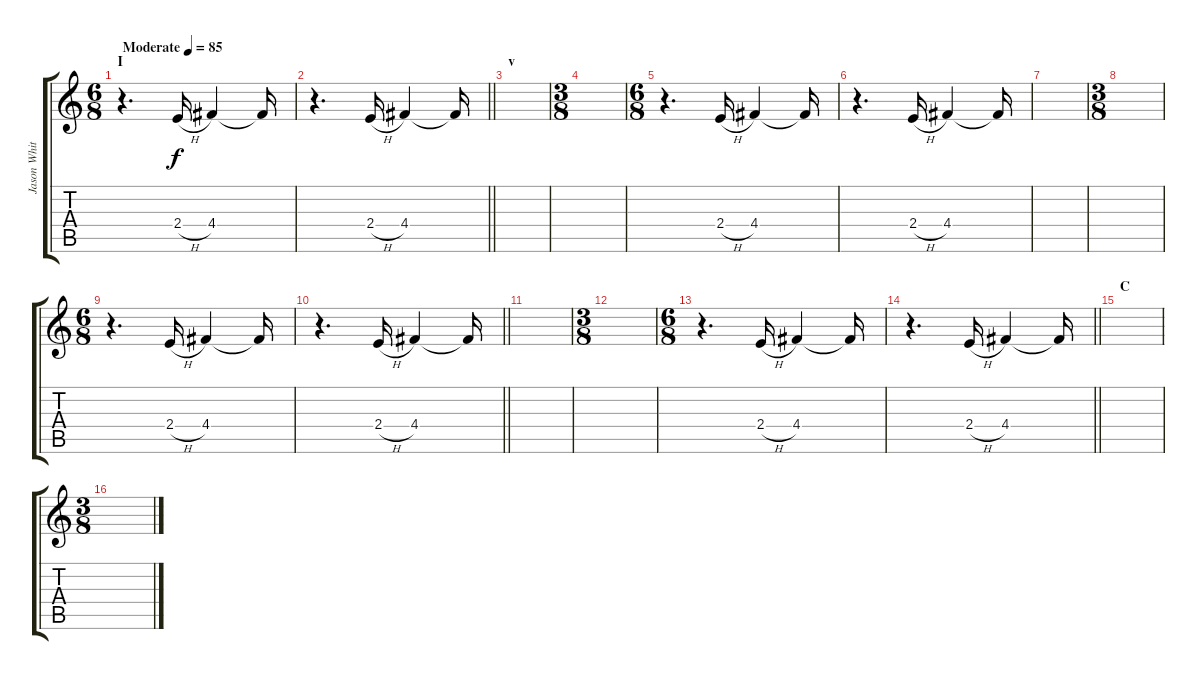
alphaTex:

\track ("Jason White" "Jason Whit") {instrument electricguitarclean}
\staff {score tabs}
\tuning (E4 B3 G3 D3 A2 E2) {hide}
\ts (6 8)
\section ("" "I")
\tempo (85 "Moderate")
\clef g2
\ks c
r.4{d dy f instrument electricguitarclean} 2.4{h}.16 4.4.4 4.4{t}.16 |
\barLineRight lightlight
r.4{d} 2.4{h}.16 4.4.4 4.4{t}.16 |
\section ("" "v")
|
\ts (3 8)
|
\ts (6 8)
r.4{d} 2.4{h}.16 4.4.4 4.4{t}.16 |
r.4{d} 2.4{h}.16 4.4.4 4.4{t}.16 |
|
\ts (3 8)
|
\ts (6 8)
r.4{d} 2.4{h}.16 4.4.4 4.4{t}.16 |
\barLineRight lightlight
r.4{d} 2.4{h}.16 4.4.4 4.4{t}.16 |
|
\ts (3 8)
|
\ts (6 8)
r.4{d} 2.4{h}.16 4.4.4 4.4{t}.16 |
\barLineRight lightlight
r.4{d} 2.4{h}.16 4.4.4 4.4{t}.16 |
\section ("" "C")
|
\ts (3 8)
